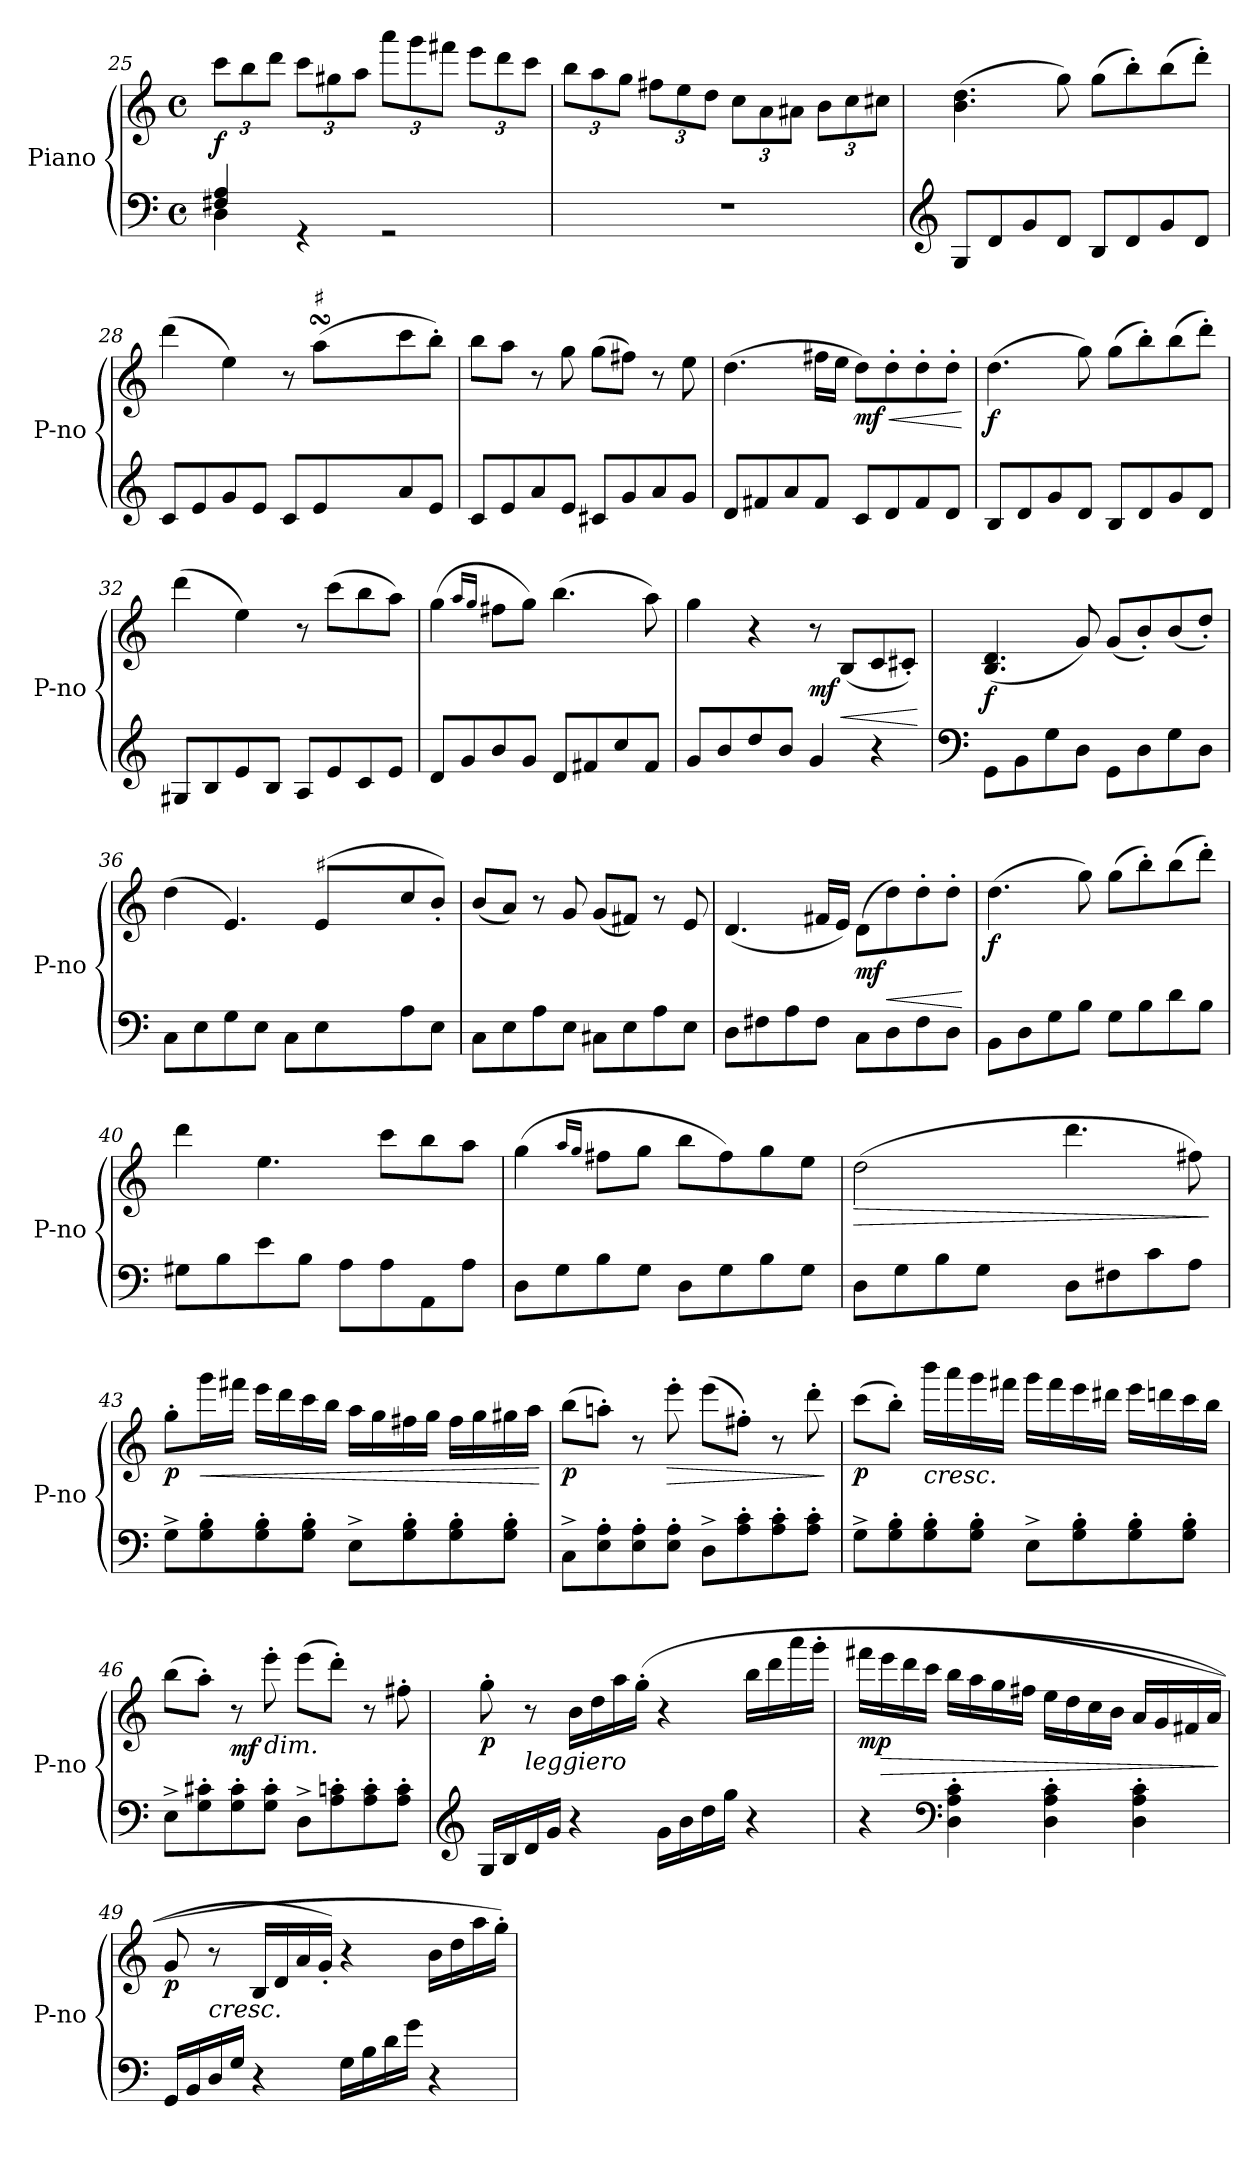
**kern	**kern	**dynam
*part1	*part1	*part1
*staff2	*staff1	*staff1/2
*I"Piano	*	*
*I'P-no	*	*
*clefF4	*clefG2	*
*k[]	*k[]	*
*M4/4	*M4/4	*
*met(c)	*met(c)	*
=25	=25	=25
*^	*	*
*	*	*Xbrackettup	*
!	!	!	!LO:DY:b
4F#X/ 4A/	4D\	12ccc\L	f
.	.	12bb\	.
.	.	12ddd\J	.
4rGG	2.ryy	12ccc\L	.
.	.	12gg#X\	.
.	.	12aa\J	.
2rGG	.	12aaa\L	.
.	.	12ggg\	.
.	.	12fff#X\J	.
.	.	12eee\L	.
.	.	12ddd\	.
.	.	12ccc\J	.
*v	*v	*	*
!!LO:LB:g=z
=26	=26	=26
1r	12bb\L	.
.	12aa\	.
.	12gg\J	.
.	12ff#X\L	.
.	12ee\	.
.	12dd\J	.
.	12cc\L	.
.	12a\	.
.	12a#X\J	.
.	12b\L	.
.	12cc\	.
.	12cc#X\J	.
=27	=27	=27
*clefG2	*	*
8G/L	(>4.b\ 4.dd\	.
8d/	.	.
8g/	.	.
8d/J	8gg\)	.
8B/L	(>8gg\L	.
8d/	8bb'\)	.
8g/	(>8bb\	.
8d/J	8ddd'\J)	.
=28	=28	=28
*	*^	*
8c/L	(>4ddd\	2ryy	.
8e/	.	.	.
8g/	4ee\)	.	.
8e/J	.	.	.
8c/L	8r	8ryy	.
!	!LO:TX:a:t=♯	!	!
8e/	(>8aasSSS\L	32aa!yy	.
.	.	32bb!yy	.
.	.	32aa!yy	.
.	.	32gg#X!yy	.
8a/	8ccc\	4ryy	.
8e/J	8bb'\J)	.	.
*	*v	*v	*
=29	=29	=29
8c/L	8bb\L	.
8e/	8aa\J	.
8a/	8r	.
8e/J	8gg\	.
8c#X/L	(>8gg\L	.
8g/	8ff#X\J)	.
8a/	8r	.
8g/J	8ee\	.
=30	=30	=30
8d/L	(>4.dd\	.
8f#X/	.	.
8a/	.	.
8f#/J	16ff#X\LL	.
.	16ee\JJ	.
!	!	!LO:HP:b
!	!	!LO:DY:n=1:b
8c/L	8dd\L)	< mf
8d/	8dd'\	.
8f#/	8dd'\	.
8d/J	8dd'\J	.
.	.	[
=31	=31	=31
!	!	!LO:DY:b
8B/L	(>4.dd\	f
8d/	.	.
8g/	.	.
8d/J	8gg\)	.
8B/L	(>8gg\L	.
8d/	8bb'\)	.
8g/	(>8bb\	.
8d/J	8ddd'\J)	.
=32	=32	=32
8G#X/L	(>4ddd\	.
8B/	.	.
8e/	4ee\)	.
8B/J	.	.
8A/L	8r	.
8e/	(>8ccc\L	.
8c/	8bb\	.
8e/J	8aa\J)	.
=33	=33	=33
8d/L	(>4gg\	.
8g/	.	.
.	16qaa/LL	.
.	16qgg/JJ	.
8b/	8ff#X\L	.
8g/J	8gg\J)	.
8d/L	(>4.bb\	.
8f#X/	.	.
8cc/	.	.
8f#/J	8aa\)	.
!!LO:PB:g=z
=34	=34	=34
8g/L	4gg\	.
8b/	.	.
8dd/	4r	.
8b/J	.	.
!	!	!LO:DY:b
4g/	8r	mf
!	!	!LO:HP:b
.	(<8B/L	<
4r	8c/	.
.	8c#X'/J)	.
.	.	[
=35	=35	=35
*clefF4	*	*
!	!	!LO:DY:b
8GG\L	(<4.B/ 4.d/	f
8BB\	.	.
8G\	.	.
8D\J	8g/)	.
8GG\L	(<8g/L	.
8D\	8b'/)	.
8G\	(<8b/	.
8D\J	8dd'/J)	.
=36	=36	=36
*	*^	*
8C\L	(>4dd\	8ryy	.
*	*v	*v	*
8E\	.	.
8G\	4.e/)	.
8E\J	.	.
8C\L	.	.
*	*^	*
!	!LO:TX:a:t=♯	!	!
8E\	(<8e/L	32e!yy	.
.	.	32f!yy	.
.	.	32e!yy	.
.	.	32d#X!yy	.
8A\	8cc/	4ryy	.
8E\J	8b'/J)	.	.
*	*v	*v	*
=37	=37	=37
8C\L	(<8b/L	.
8E\	8a/J)	.
8A\	8r	.
8E\J	8g/	.
8C#X\L	(<8g/L	.
8E\	8f#X/J)	.
8A\	8r	.
8E\J	8e/	.
=38	=38	=38
8D\L	(<4.d/	.
8F#X\	.	.
8A\	.	.
8F#\J	16f#X/LL	.
.	16e/JJ)	.
!	!	!LO:DY:b
8C\L	(>8d/L	mf
!	!	!LO:HP:b
8D\	8dd\)	<
8F#\	8dd'\	.
8D\J	8dd'\J	.
.	.	[
=39	=39	=39
!	!	!LO:DY:b
8BB\L	(>4.dd\	f
8D\	.	.
8G\	.	.
8B\J	8gg\)	.
8G\L	(>8gg\L	.
8B\	8bb'\)	.
8d\	(>8bb\	.
8B\J	8ddd'\J)	.
=40	=40	=40
8G#X\L	4ddd\	.
8B\	.	.
8e\	4.ee\	.
8B\J	.	.
8A\L	.	.
8A\	8ccc\L	.
8AA\	8bb\	.
8A\J	8aa\J	.
=41	=41	=41
8D\L	(>4gg\	.
8G\	.	.
.	16qaa/LL	.
.	16qgg/JJ	.
8B\	8ff#X\L	.
8G\J	8gg\J	.
8D\L	8bb\L	.
8G\	8ff#\)	.
8B\	8gg\	.
8G\J	8ee\J	.
!!LO:LB:g=z
=42	=42	=42
!	!LO:TX:a:t=♯	!
!	!	!LO:HP:b
*	*^	*
8D\L	(>2dd\	4.ryy	>
8G\	.	.	.
8B\	.	.	.
8G\J	.	32dd!yy	.
.	.	32ee!yy	.
.	.	32dd!yy	.
.	.	32cc#X!yy	.
8D\L	4.ddd\	2ryy	.
8F#X\	.	.	.
8c\	.	.	.
8A\J	8ff#X\)	.	.
*	*v	*v	*
.	.	]
=43	=43	=43
!	!	!LO:DY:b
8G^\L	8gg'\L	p
!	!	!LO:HP:b
8G\' 8B\'	16ggg\L	<
.	16fff#X\JJ	.
8G\' 8B\'	16eee\LL	.
.	16ddd\	.
8G\' 8B\'J	16ccc\	.
.	16bb\JJ	.
8E^\L	16aa\LL	.
.	16gg\	.
8G\' 8B\'	16ff#X\	.
.	16gg\JJ	.
8G\' 8B\'	16ff#\LL	.
.	16gg\	.
8G\' 8B\'J	16gg#X\	.
.	16aa\JJ	.
.	.	[
=44	=44	=44
!	!	!LO:DY:b
8C^\L	(>8bb\L	p
8E\' 8A\'	8aan'\J)	.
8E\' 8A\'	8r	.
!	!	!LO:HP:b
8E\' 8A\'J	8eee'\	>
8D^\L	(>8eee\L	.
8A\' 8c\'	8ff#X'\J)	.
8A\' 8c\'	8r	.
8A\' 8c\'J	8ddd'\	.
.	.	]
=45	=45	=45
!	!	!LO:DY:b
8G^\L	(>8ccc\L	p
8G\' 8B\'	8bb'\J)	.
!	!LO:TX:b:i:t=cresc.	!
8G\' 8B\'	16bbb\LL	.
.	16aaa\	.
8G\' 8B\'J	16ggg\	.
.	16fff#X\JJ	.
8E^\L	16ggg\LL	.
.	16fff#\	.
8G\' 8B\'	16eee\	.
.	16ddd#X\JJ	.
8G\' 8B\'	16eee\LL	.
.	16dddn\	.
8G\' 8B\'J	16ccc\	.
.	16bb\JJ	.
=46	=46	=46
8E^\L	(>8bb\L	.
8G\' 8c#X\'	8aa'\J)	.
!	!	!LO:DY:b
8G\' 8c#\'	8r	mf
!	!LO:TX:b:i:t=dim.	!
8G\' 8c#\'J	8eee'\	.
8D^\L	(>8eee\L	.
8A\' 8cn\'	8ddd'\J)	.
8A\' 8c\'	8r	.
8A\' 8c\'J	8ff#X'\	.
!!LO:LB:g=z
=47	=47	=47
*clefG2	*	*
!	!	!LO:DY:b
(>16G/LL	8gg'\	p
16B/	.	.
!	!LO:TX:b:i:t=leggiero	!
16d/	8r	.
16g/JJ	.	.
4r	16b\LL	.
.	16dd\	.
.	16aa\	.
.	(16gg'\JJ	.
(>16g\LL	4r	.
16b\	.	.
16dd\	.	.
16gg\JJ	.	.
4r	16bb\LL	.
.	16ddd\	.
.	16aaa\	.
.	(16ggg'\JJ	.
=48	=48	=48
!	!	!LO:DY:b
4r	16fff#X\LL	mp
!	!	!LO:HP:b
.	16eee\	>
.	16ddd\	.
.	16ccc\JJ	.
*clefF4	*	*
4D\' 4A\' 4c\'	16bb\LL	.
.	16aa\	.
.	16gg\	.
.	16ff#X\JJ	.
4D\' 4A\' 4c\'	16ee\LL	.
.	16dd\	.
.	16cc\	.
.	16b\JJ	.
4D\' 4A\' 4c\'	16a/LL	.
.	16g/	.
.	16f#X/	.
.	16a/JJ	.
.	.	]
=49	=49	=49
!	!	!LO:DY:b
16GG/LL	8g/	p
16BB/	.	.
!	!LO:TX:b:i:t=cresc.	!
16D/	8r	.
16G/JJ	.	.
4r	16B/LL	.
.	16d/	.
.	16a/	.
.	16g'/JJ)	.
16G\LL	4r	.
16B\	.	.
16d\	.	.
16g\JJ	.	.
4r	16b\LL	.
.	16dd\	.
.	16aa\	.
.	16gg'\JJ)	.
=	=	=
*-	*-	*-
